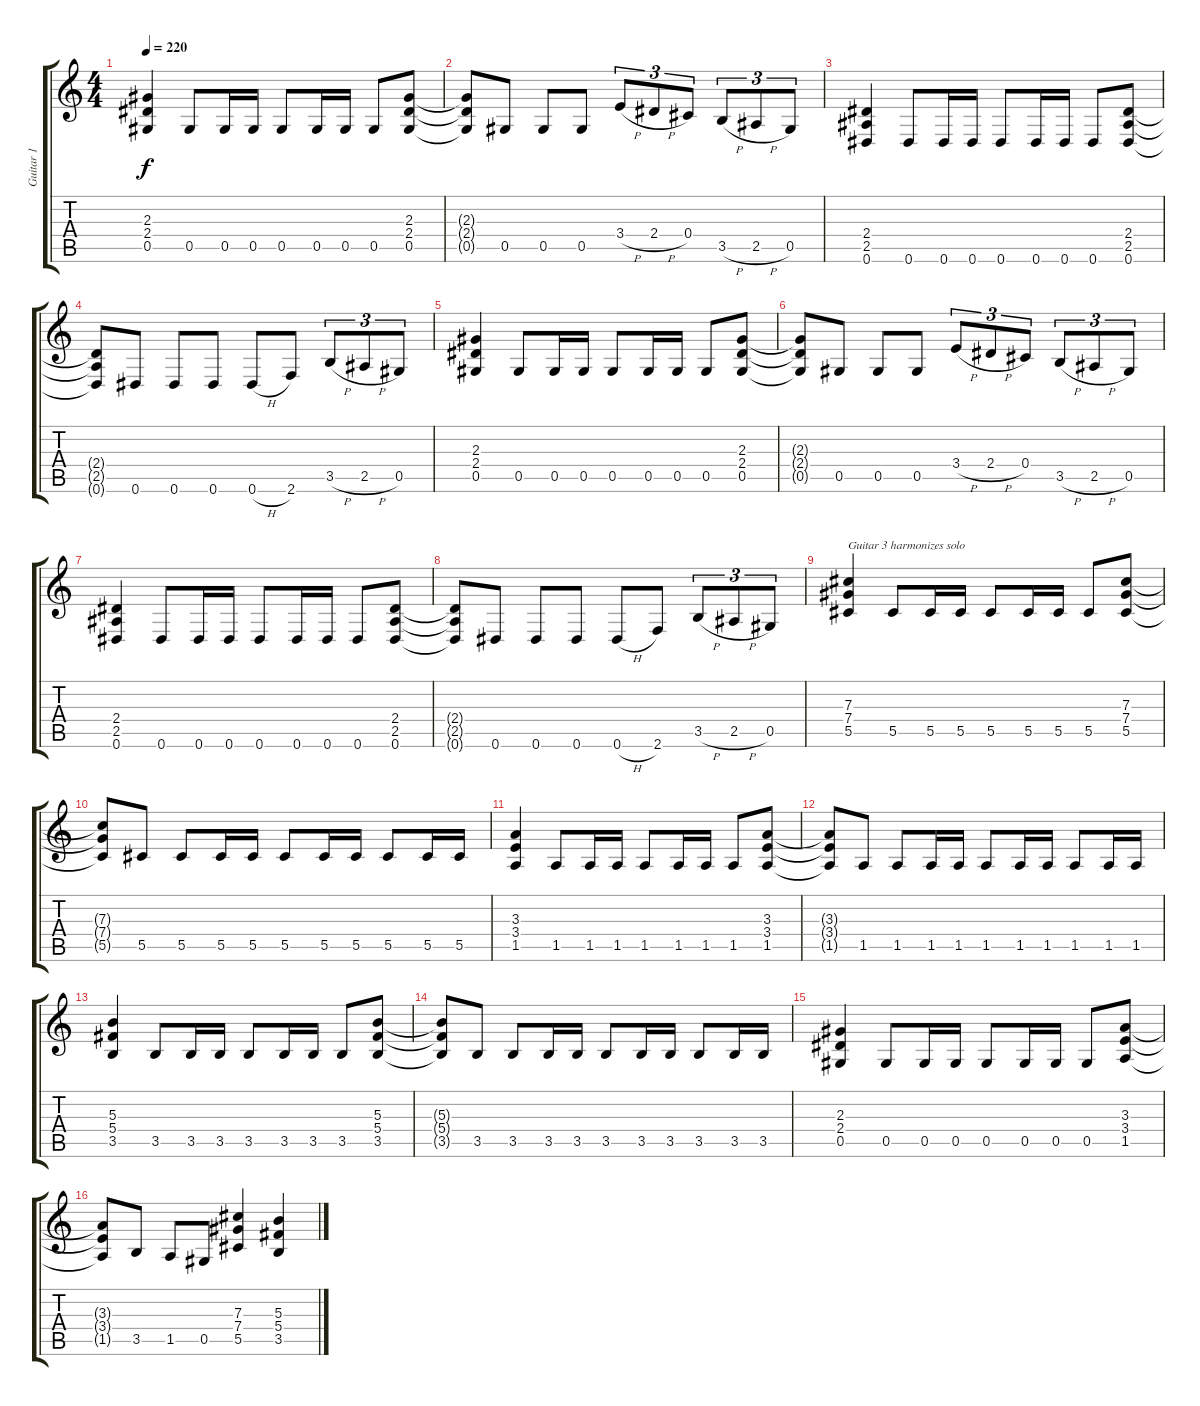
\track ("Guitar 1" "Guitar 1") {instrument distortionguitar}
\staff {score tabs}
\tuning (Eb4 Bb3 Gb3 Db3 Ab2 Eb2) {hide}
\ts (4 4)
\tempo 220
\clef g2
\ks c
(2.3 2.4 0.5).4{dy f} 0.5.8 0.5.16 0.5.16 0.5.8 0.5.16 0.5.16 0.5.8 (2.3 2.4 0.5).8 |
(2.3{t} 2.4{t} 0.5{t}).8 0.5.8 0.5.8 0.5.8 3.4{h}.8{tu (3 2)} 2.4{h}.8{tu (3 2)} 0.4.8{tu (3 2)} 3.5{h}.8{tu (3 2)} 2.5{h}.8{tu (3 2)} 0.5.8{tu (3 2)} |
(2.4 2.5 0.6).4 0.6.8 0.6.16 0.6.16 0.6.8 0.6.16 0.6.16 0.6.8 (2.4 2.5 0.6).8 |
(2.4{t} 2.5{t} 0.6{t}).8 0.6.8 0.6.8 0.6.8 0.6{h}.8 2.6.8 3.5{h}.8{tu (3 2)} 2.5{h}.8{tu (3 2)} 0.5.8{tu (3 2)} |
(2.3 2.4 0.5).4 0.5.8 0.5.16 0.5.16 0.5.8 0.5.16 0.5.16 0.5.8 (2.3 2.4 0.5).8 |
(2.3{t} 2.4{t} 0.5{t}).8 0.5.8 0.5.8 0.5.8 3.4{h}.8{tu (3 2)} 2.4{h}.8{tu (3 2)} 0.4.8{tu (3 2)} 3.5{h}.8{tu (3 2)} 2.5{h}.8{tu (3 2)} 0.5.8{tu (3 2)} |
(2.4 2.5 0.6).4 0.6.8 0.6.16 0.6.16 0.6.8 0.6.16 0.6.16 0.6.8 (2.4 2.5 0.6).8 |
(2.4{t} 2.5{t} 0.6{t}).8 0.6.8 0.6.8 0.6.8 0.6{h}.8 2.6.8 3.5{h}.8{tu (3 2)} 2.5{h}.8{tu (3 2)} 0.5.8{tu (3 2)} |
(7.3 7.4 5.5).4{txt "Guitar 3 harmonizes solo"} 5.5.8 5.5.16 5.5.16 5.5.8 5.5.16 5.5.16 5.5.8 (7.3 7.4 5.5).8 |
(7.3{t} 7.4{t} 5.5{t}).8 5.5.8 5.5.8 5.5.16 5.5.16 5.5.8 5.5.16 5.5.16 5.5.8 5.5.16 5.5.16 |
(3.3 3.4 1.5).4 1.5.8 1.5.16 1.5.16 1.5.8 1.5.16 1.5.16 1.5.8 (3.3 3.4 1.5).8 |
(3.3{t} 3.4{t} 1.5{t}).8 1.5.8 1.5.8 1.5.16 1.5.16 1.5.8 1.5.16 1.5.16 1.5.8 1.5.16 1.5.16 |
(5.3 5.4 3.5).4 3.5.8 3.5.16 3.5.16 3.5.8 3.5.16 3.5.16 3.5.8 (5.3 5.4 3.5).8 |
(5.3{t} 5.4{t} 3.5{t}).8 3.5.8 3.5.8 3.5.16 3.5.16 3.5.8 3.5.16 3.5.16 3.5.8 3.5.16 3.5.16 |
(2.3 2.4 0.5).4 0.5.8 0.5.16 0.5.16 0.5.8 0.5.16 0.5.16 0.5.8 (3.3 3.4 1.5).8 |
(3.3{t} 3.4{t} 1.5{t}).8 3.5.8 1.5.8 0.5.8 (7.3 7.4 5.5).4 (5.3 5.4 3.5).4
